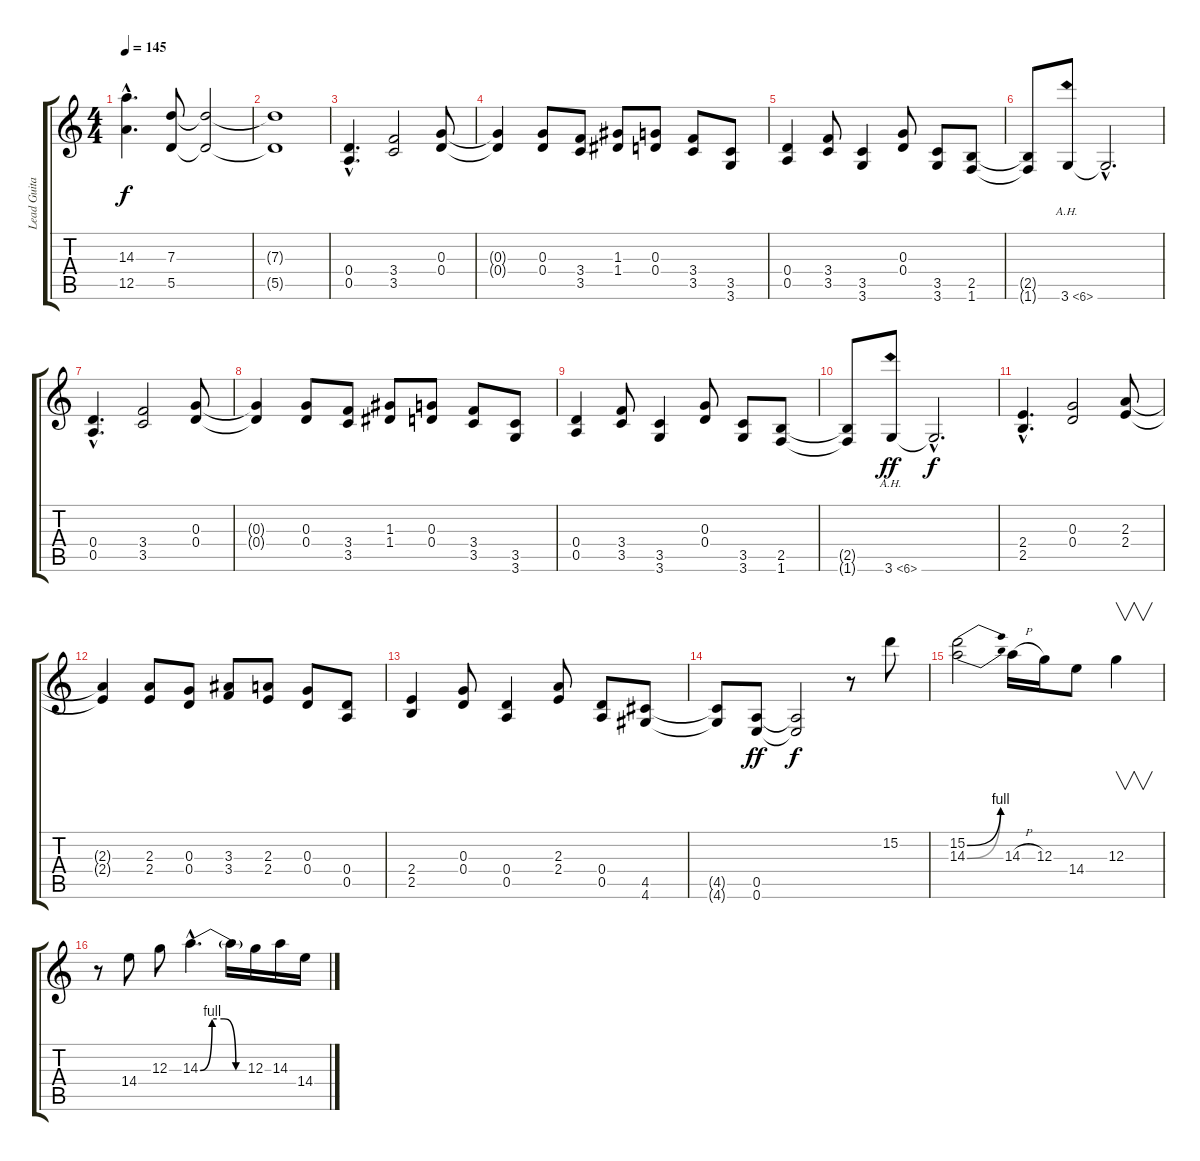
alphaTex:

\track ("Lead Guitar" "Lead Guita") {instrument overdrivenguitar}
\staff {score tabs}
\tuning (E4 B3 G3 D3 A2 E2) {hide}
\ts (4 4)
\tempo 145
\clef g2
\ks c
(14.3{hac} 12.5{hac}).4{d dy f} (7.3 5.5).8 (7.3{t} 5.5{t}).2 |
(7.3{t} 5.5{t}).1 |
(0.4{hac} 0.5{hac}).4{d} (3.4 3.5).2 (0.3 0.4).8 |
(0.3{t} 0.4{t}).4 (0.3 0.4).8 (3.4 3.5).8 (1.3 1.4).8 (0.3 0.4).8 (3.4 3.5).8 (3.5 3.6).8 |
(0.4 0.5).4 (3.4 3.5).8 (3.5 3.6).4 (0.3 0.4).8 (3.5 3.6).8 (2.5 1.6).8 |
(2.5{t} 1.6{t}).8 3.6{ah 3}.8 3.6{hac t}.2{d} |
(0.4{hac} 0.5{hac}).4{d} (3.4 3.5).2 (0.3 0.4).8 |
(0.3{t} 0.4{t}).4 (0.3 0.4).8 (3.4 3.5).8 (1.3 1.4).8 (0.3 0.4).8 (3.4 3.5).8 (3.5 3.6).8 |
(0.4 0.5).4 (3.4 3.5).8 (3.5 3.6).4 (0.3 0.4).8 (3.5 3.6).8 (2.5 1.6).8 |
(2.5{t} 1.6{t}).8 3.6{ah 3}.8{dy ff} 3.6{hac t}.2{d dy f} |
(2.4{hac} 2.5{hac}).4{d} (0.3 0.4).2 (2.3 2.4).8 |
(2.3{t} 2.4{t}).4 (2.3 2.4).8 (0.3 0.4).8 (3.3 3.4).8 (2.3 2.4).8 (0.3 0.4).8 (0.4 0.5).8 |
(2.4 2.5).4 (0.3 0.4).8 (0.4 0.5).4 (2.3 2.4).8 (0.4 0.5).8 (4.5 4.6).8 |
(4.5{t} 4.6{t}).8 (0.5 0.6).8{dy ff} (0.5{t} 0.6{t}).2{dy f} r.8 15.2.8 |
(15.2{be (bend 0 0 60 4)} 14.3{be (bend 0 0 60 4)}).2 14.3{h}.16 12.3.16 14.4.8 12.3.4{v} |
r.8 14.4.8 12.3.8 14.3{be (custom 0 0 15 4 30 4 45 0 60 0) hac}.4{d} 14.3{t}.16 12.3.16 14.3.16 14.4.16
